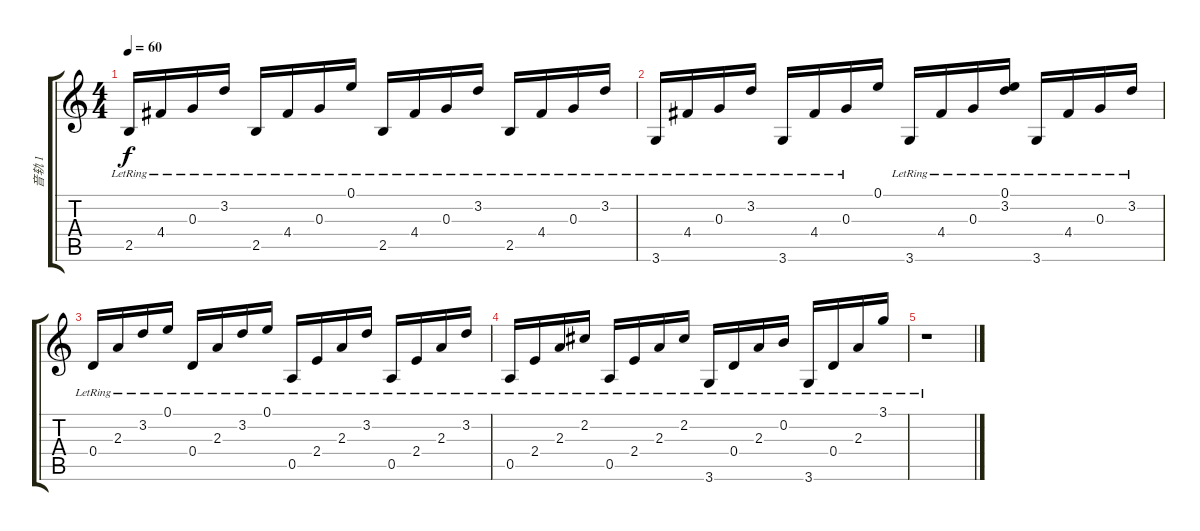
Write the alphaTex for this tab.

\track ("音轨 1" "音轨 1") {instrument acousticguitarnylon}
\staff {score tabs}
\tuning (E4 B3 G3 D3 A2 E2) {hide}
\ts (4 4)
\tempo 60
\clef g2
\ks c
2.5{lr}.16{dy f} 4.4{lr}.16 0.3{lr}.16 3.2{lr}.16 2.5{lr}.16 4.4{lr}.16 0.3{lr}.16 0.1{lr}.16 2.5{lr}.16 4.4{lr}.16 0.3{lr}.16 3.2{lr}.16 2.5{lr}.16 4.4{lr}.16 0.3{lr}.16 3.2{lr}.16 |
3.6{lr}.16 4.4{lr}.16 0.3{lr}.16 3.2{lr}.16 3.6{lr}.16 4.4{lr}.16 0.3{lr}.16 0.1.16 3.6{lr}.16 4.4{lr}.16 0.3{lr}.16 (0.1 3.2{lr}).16 3.6{lr}.16 4.4{lr}.16 0.3{lr}.16 3.2{lr}.16 |
0.4{lr}.16 2.3{lr}.16 3.2{lr}.16 0.1{lr}.16 0.4{lr}.16 2.3{lr}.16 3.2{lr}.16 0.1{lr}.16 0.5{lr}.16 2.4{lr}.16 2.3{lr}.16 3.2{lr}.16 0.5{lr}.16 2.4{lr}.16 2.3{lr}.16 3.2{lr}.16 |
0.5{lr}.16 2.4{lr}.16 2.3{lr}.16 2.2{lr}.16 0.5{lr}.16 2.4{lr}.16 2.3{lr}.16 2.2{lr}.16 3.6{lr}.16 0.4{lr}.16 2.3{lr}.16 0.2{lr}.16 3.6{lr}.16 0.4{lr}.16 2.3{lr}.16 3.1{lr}.16 |
r.1
